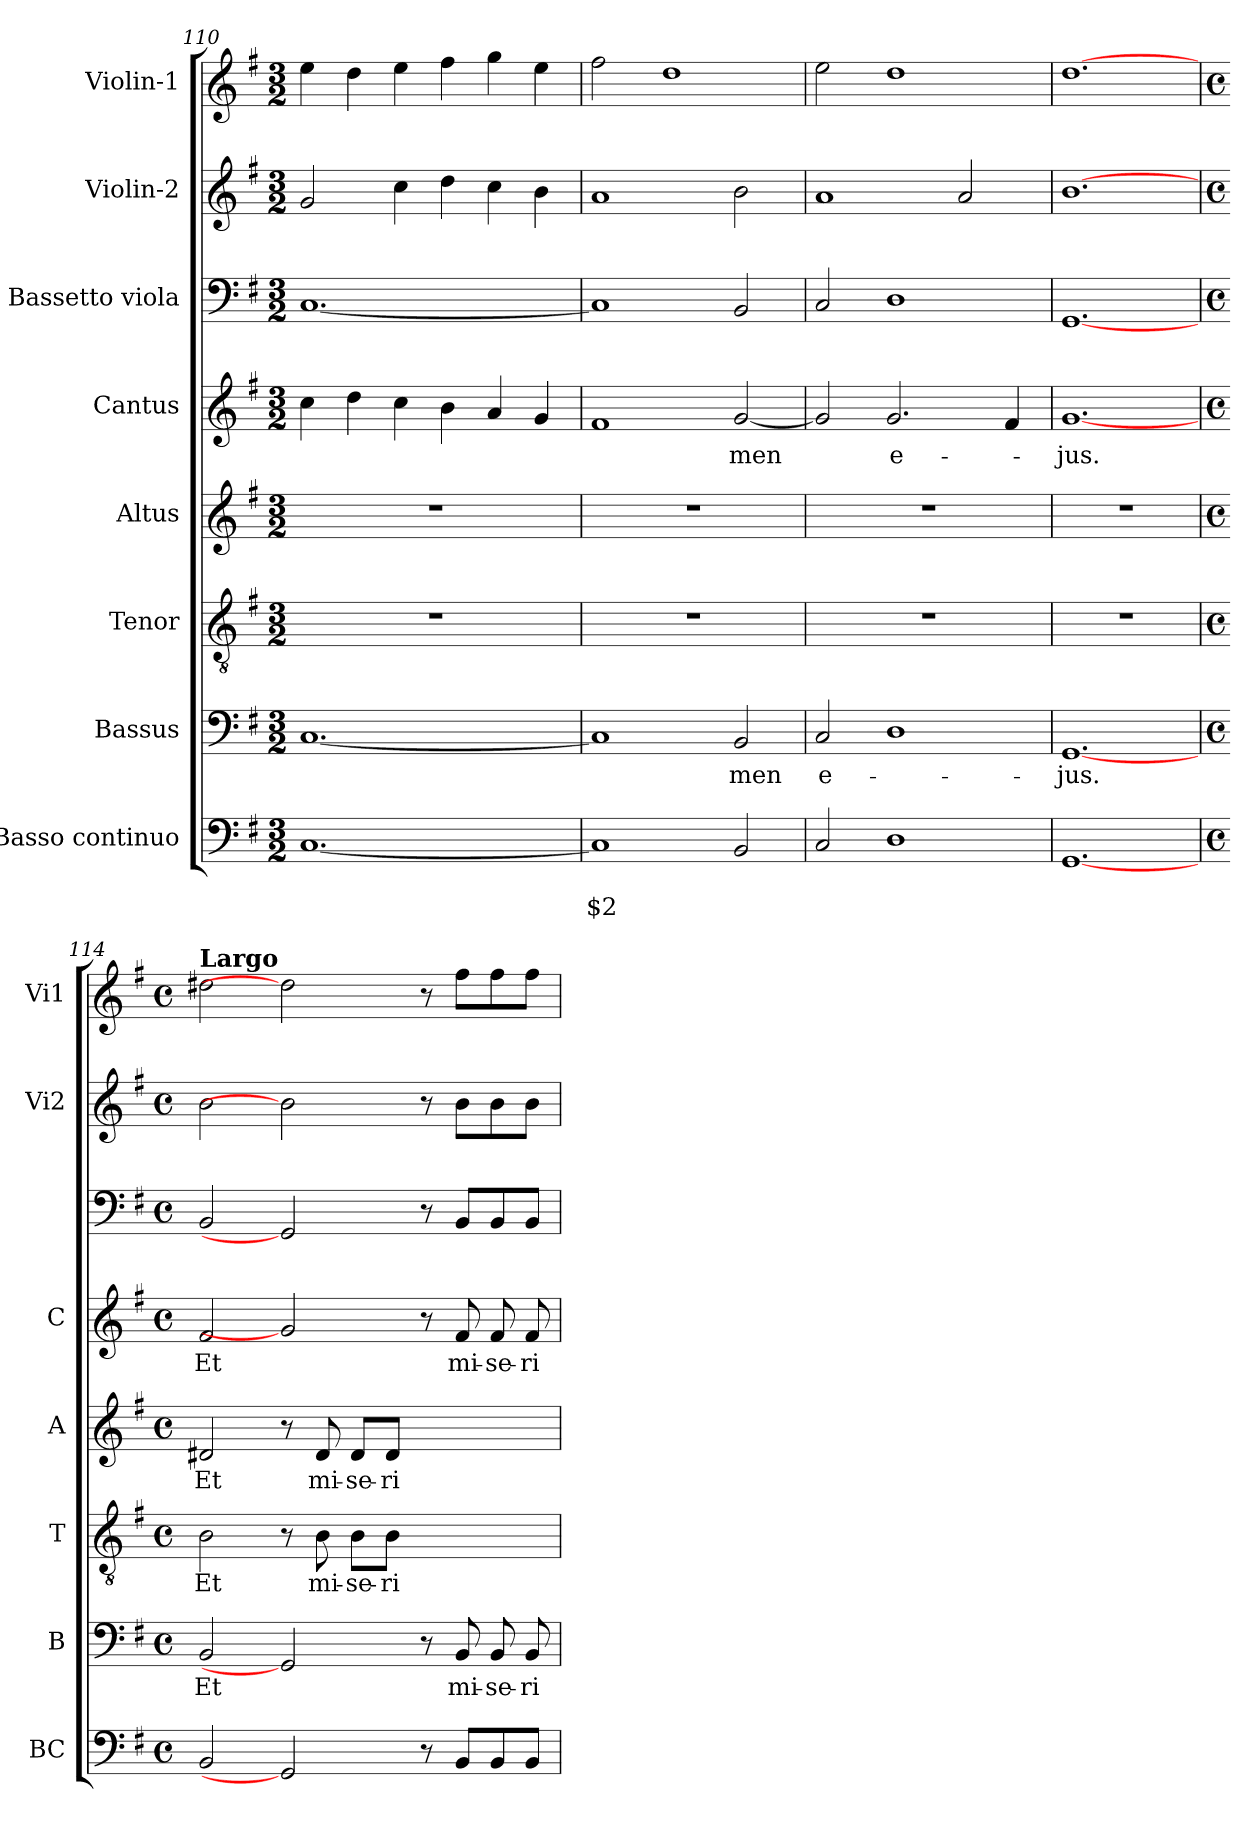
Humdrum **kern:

**kern	**text	**text	**kern	**text	**kern	**text	**kern	**text	**kern	**text	**kern	**kern	**kern
*part8	*part8	*part8	*part7	*part7	*part6	*part6	*part5	*part5	*part4	*part4	*part3	*part2	*part1
*staff8	*staff8	*staff8	*staff7	*staff7	*staff6	*staff6	*staff5	*staff5	*staff4	*staff4	*staff3	*staff2	*staff1
*I"Basso continuo	*	*	*I"Bassus	*	*I"Tenor	*	*I"Altus	*	*I"Cantus	*	*I"Bassetto viola	*I"Violin-2	*I"Violin-1
*I'BC	*	*	*I'B	*	*I'T	*	*I'A	*	*I'C	*	*	*I'Vi2	*I'Vi1
*clefF4	*	*	*clefF4	*	*clefGv2	*	*clefG2	*	*clefG2	*	*clefF4	*clefG2	*clefG2
*k[f#]	*	*	*k[f#]	*	*k[f#]	*	*k[f#]	*	*k[f#]	*	*k[f#]	*k[f#]	*k[f#]
*G:	*	*	*G:	*	*G:	*	*G:	*	*G:	*	*G:	*G:	*G:
*M3/2	*	*	*M3/2	*	*M3/2	*	*M3/2	*	*M3/2	*	*M3/2	*M3/2	*M3/2
=110	=110	=110	=110	=110	=110	=110	=110	=110	=110	=110	=110	=110	=110
[1.C	.	.	[1.C	.	1.r	.	1.r	.	4cc\	.	[1.C	2g/	4ee\
.	.	.	.	.	.	.	.	.	4dd\	.	.	.	4dd\
.	.	.	.	.	.	.	.	.	4cc\	.	.	4cc\	4ee\
.	.	.	.	.	.	.	.	.	4b\	.	.	4dd\	4ff#\
.	.	.	.	.	.	.	.	.	4a/	.	.	4cc\	4gg\
.	.	.	.	.	.	.	.	.	4g/	.	.	4b\	4ee\
=111	=111	=111	=111	=111	=111	=111	=111	=111	=111	=111	=111	=111	=111
!	!	!LO:LY:b	!	!	!	!	!	!	!	!	!	!	!
1C]	.	$2	1C]	.	1.r	.	1.r	.	1f#	.	1C]	1a	2ff#\
.	.	.	.	.	.	.	.	.	.	.	.	.	1dd
!	!	!	!	!LO:LY:b	!	!	!	!	!	!LO:LY:b	!	!	!
2BB/	.	.	2BB/	-men	.	.	.	.	[2g/	-men	2BB/	2b\	.
=112	=112	=112	=112	=112	=112	=112	=112	=112	=112	=112	=112	=112	=112
!	!	!	!	!LO:LY:b	!	!	!	!	!	!	!	!	!
2C/	.	.	2C/	e-	1.r	.	1.r	.	2g/]	.	2C/	1a	2ee\
!	!	!	!	!	!	!	!	!	!	!LO:LY:b	!	!	!
1D	.	.	1D	.	.	.	.	.	2.g/	e-	1D	.	1dd
.	.	.	.	.	.	.	.	.	.	.	.	2a/	.
.	.	.	.	.	.	.	.	.	4f#/	.	.	.	.
=113	=113	=113	=113	=113	=113	=113	=113	=113	=113	=113	=113	=113	=113
!	!	!	!	!LO:LY:b	!	!	!	!	!	!LO:LY:b	!	!	!
[1.GG	.	.	[1.GG	-jus.	1.r	.	1.r	.	[1.g	-jus.	[1.GG	[1.b	[1.dd
!!LO:LB:g=z
=114	=114	=114	=114	=114	=114	=114	=114	=114	=114	=114	=114	=114	=114
*M4/4	*	*	*M4/4	*	*M4/4	*	*M4/4	*	*M4/4	*	*M4/4	*M4/4	*M4/4
*met(c)	*	*	*met(c)	*	*met(c)	*	*met(c)	*	*met(c)	*	*met(c)	*met(c)	*met(c)
!	!	!	!	!	!	!	!	!	!	!	!	!	!LO:TX:a:B:t=Largo
!	!	!	!	!LO:LY:b	!	!LO:LY:b	!	!LO:LY:b	!	!LO:LY:b	!	!	!
2BB/	.	.	2BB/	Et	2B\	Et	2d#X/	Et	2f#/	Et	2BB/	2b\	2dd#X\
2GG]	.	.	2GG]	.	8r	.	8r	.	2g]	.	2GG]	2b]	2dd]
!	!	!	!	!	!	!LO:LY:b	!	!LO:LY:b	!	!	!	!	!
.	.	.	.	.	8B\	mi-	8d#/	mi-	.	.	.	.	.
!	!	!	!	!	!	!LO:LY:b	!	!LO:LY:b	!	!	!	!	!
.	.	.	.	.	8B\L	-se-	8d#/L	-se-	.	.	.	.	.
!	!	!	!	!	!	!LO:LY:b	!	!LO:LY:b	!	!	!	!	!
.	.	.	.	.	8B\J	-ri-	8d#/J	-ri-	.	.	.	.	.
8r	.	.	8r	.	2ryy	.	2ryy	.	8r	.	8r	8r	8r
!	!	!	!	!LO:LY:b	!	!	!	!	!	!LO:LY:b	!	!	!
8BB/L	.	.	8BB/	mi-	.	.	.	.	8f#/	mi-	8BB/L	8b\L	8ff#\L
!	!	!	!	!LO:LY:b	!	!	!	!	!	!LO:LY:b	!	!	!
8BB/	.	.	8BB/	-se-	.	.	.	.	8f#/	-se-	8BB/	8b\	8ff#\
!	!	!	!	!LO:LY:b	!	!	!	!	!	!LO:LY:b	!	!	!
8BB/J	.	.	8BB/	-ri-	.	.	.	.	8f#/	-ri-	8BB/J	8b\J	8ff#\J
=	=	=	=	=	=	=	=	=	=	=	=	=	=
*-	*-	*-	*-	*-	*-	*-	*-	*-	*-	*-	*-	*-	*-
